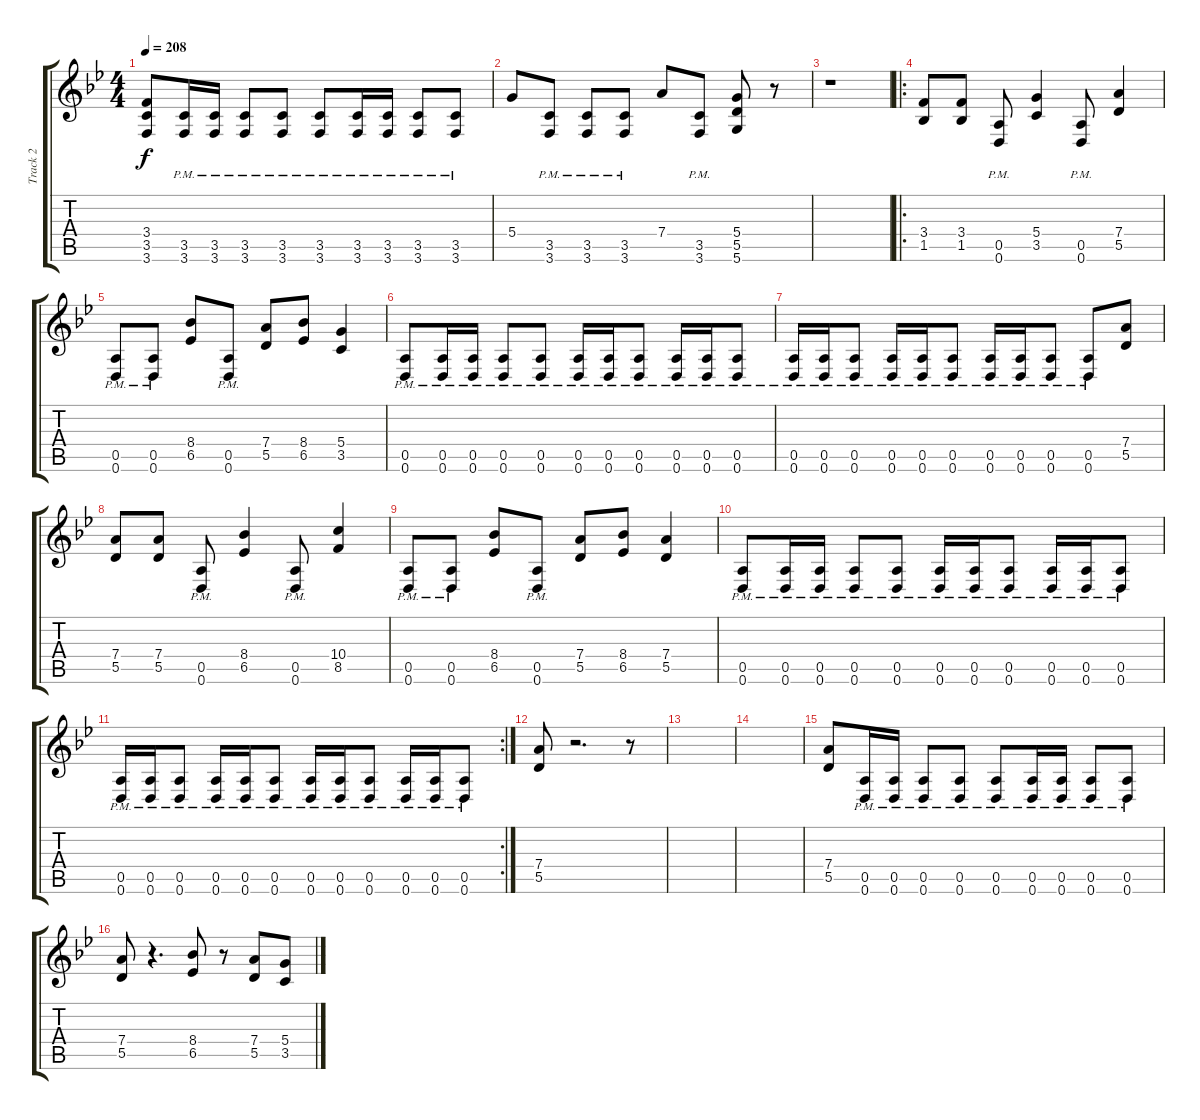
\track ("Track 2" "Track 2") {instrument distortionguitar}
\staff {score tabs}
\tuning (E4 B3 G3 D3 A2 D2) {hide}
\ts (4 4)
\tempo 208
\clef g2
\ks bb
(3.4 3.5 3.6).8{dy f} (3.5{pm} 3.6{pm}).16 (3.5{pm} 3.6{pm}).16 (3.5{pm} 3.6{pm}).8 (3.5{pm} 3.6{pm}).8 (3.5{pm} 3.6{pm}).8 (3.5{pm} 3.6{pm}).16 (3.5{pm} 3.6{pm}).16 (3.5{pm} 3.6{pm}).8 (3.5{pm} 3.6{pm}).8 |
5.4.8 (3.5{pm} 3.6{pm}).8 (3.5{pm} 3.6{pm}).8 (3.5{pm} 3.6{pm}).8 7.4.8 (3.5{pm} 3.6{pm}).8 (5.4 5.5 5.6).8 r.8 |
r.1{volume 13} |
\ro
(3.4 1.5).8 (3.4 1.5).8 (0.5{pm} 0.6{pm}).8 (5.4 3.5).4 (0.5{pm} 0.6{pm}).8 (7.4 5.5).4 |
(0.5{pm} 0.6{pm}).8 (0.5{pm} 0.6{pm}).8 (8.4 6.5).8 (0.5{pm} 0.6{pm}).8 (7.4 5.5).8 (8.4 6.5).8 (5.4 3.5).4 |
(0.5{pm} 0.6{pm}).8 (0.5{pm} 0.6{pm}).16 (0.5{pm} 0.6{pm}).16 (0.5{pm} 0.6{pm}).8 (0.5{pm} 0.6{pm}).8 (0.5{pm} 0.6{pm}).16 (0.5{pm} 0.6{pm}).16 (0.5{pm} 0.6{pm}).8 (0.5{pm} 0.6{pm}).16 (0.5{pm} 0.6{pm}).16 (0.5{pm} 0.6{pm}).8 |
(0.5{pm} 0.6{pm}).16 (0.5{pm} 0.6{pm}).16 (0.5{pm} 0.6{pm}).8 (0.5{pm} 0.6{pm}).16 (0.5{pm} 0.6{pm}).16 (0.5{pm} 0.6{pm}).8 (0.5{pm} 0.6{pm}).16 (0.5{pm} 0.6{pm}).16 (0.5{pm} 0.6{pm}).8 (0.5{pm} 0.6{pm}).8 (7.4 5.5).8 |
(7.4 5.5).8 (7.4 5.5).8 (0.5{pm} 0.6{pm}).8 (8.4 6.5).4 (0.5{pm} 0.6{pm}).8 (10.4 8.5).4 |
(0.5{pm} 0.6{pm}).8 (0.5{pm} 0.6{pm}).8 (8.4 6.5).8 (0.5{pm} 0.6{pm}).8 (7.4 5.5).8 (8.4 6.5).8 (7.4 5.5).4 |
(0.5{pm} 0.6{pm}).8 (0.5{pm} 0.6{pm}).16 (0.5{pm} 0.6{pm}).16 (0.5{pm} 0.6{pm}).8 (0.5{pm} 0.6{pm}).8 (0.5{pm} 0.6{pm}).16 (0.5{pm} 0.6{pm}).16 (0.5{pm} 0.6{pm}).8 (0.5{pm} 0.6{pm}).16 (0.5{pm} 0.6{pm}).16 (0.5{pm} 0.6{pm}).8 |
\rc 2
(0.5{pm} 0.6{pm}).16 (0.5{pm} 0.6{pm}).16 (0.5{pm} 0.6{pm}).8 (0.5{pm} 0.6{pm}).16 (0.5{pm} 0.6{pm}).16 (0.5{pm} 0.6{pm}).8 (0.5{pm} 0.6{pm}).16 (0.5{pm} 0.6{pm}).16 (0.5{pm} 0.6{pm}).8 (0.5{pm} 0.6{pm}).16 (0.5{pm} 0.6{pm}).16 (0.5{pm} 0.6{pm}).8 |
(7.4 5.5).8 r.2{d} r.8 |
|
|
(7.4 5.5).8 (0.5{pm} 0.6{pm}).16 (0.5{pm} 0.6{pm}).16 (0.5{pm} 0.6{pm}).8 (0.5{pm} 0.6{pm}).8 (0.5{pm} 0.6{pm}).8 (0.5{pm} 0.6{pm}).16 (0.5{pm} 0.6{pm}).16 (0.5{pm} 0.6{pm}).8 (0.5{pm} 0.6{pm}).8 |
(7.4 5.5).8 r.4{d} (8.4 6.5).8 r.8 (7.4 5.5).8 (5.4 3.5).8
